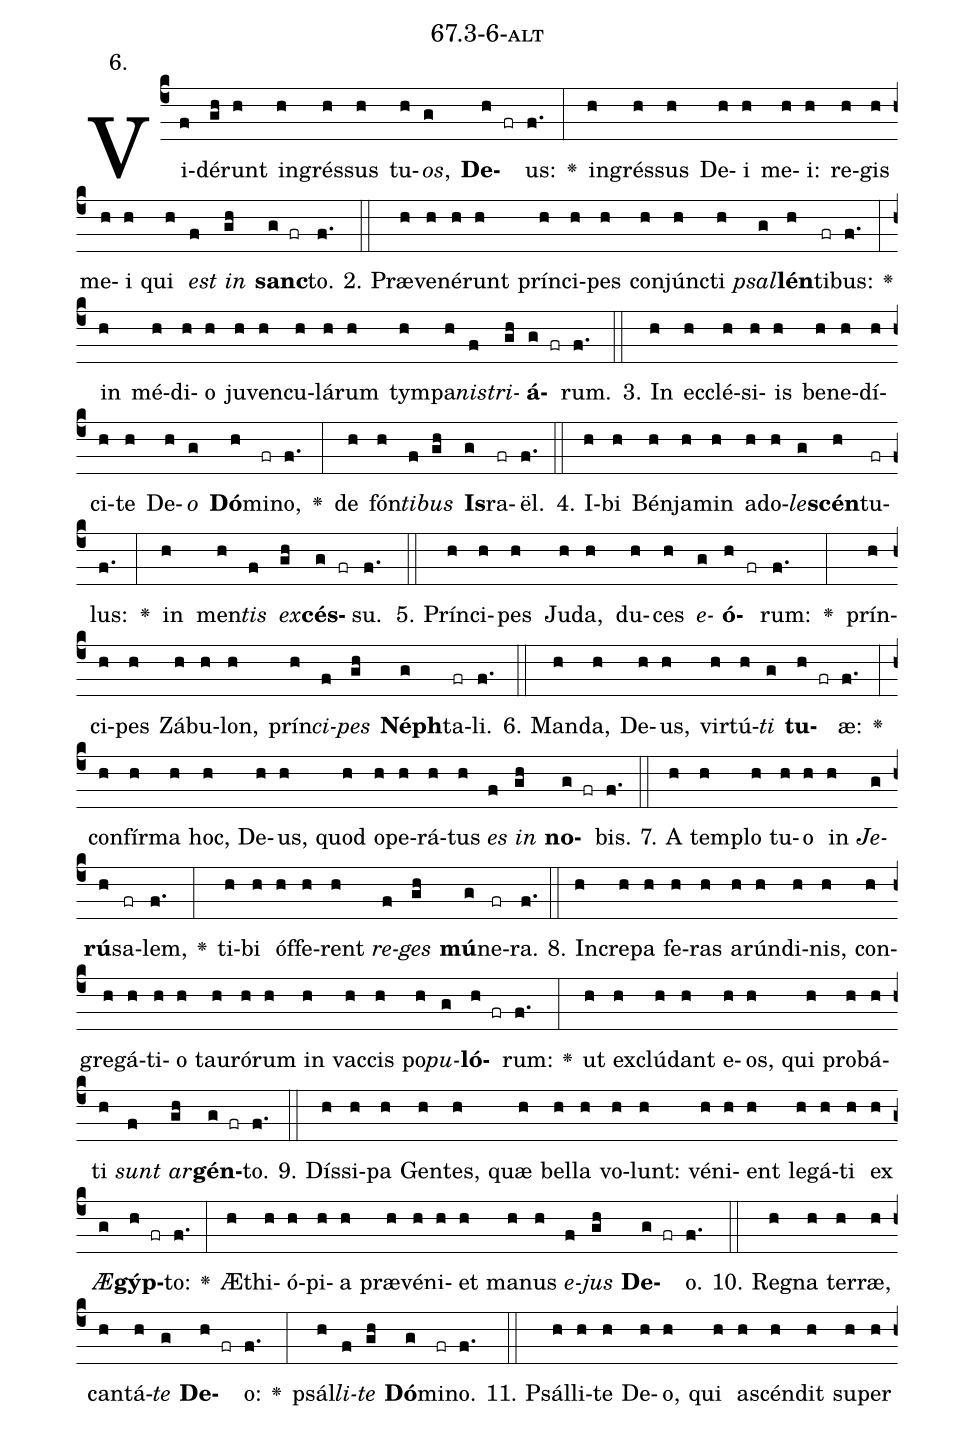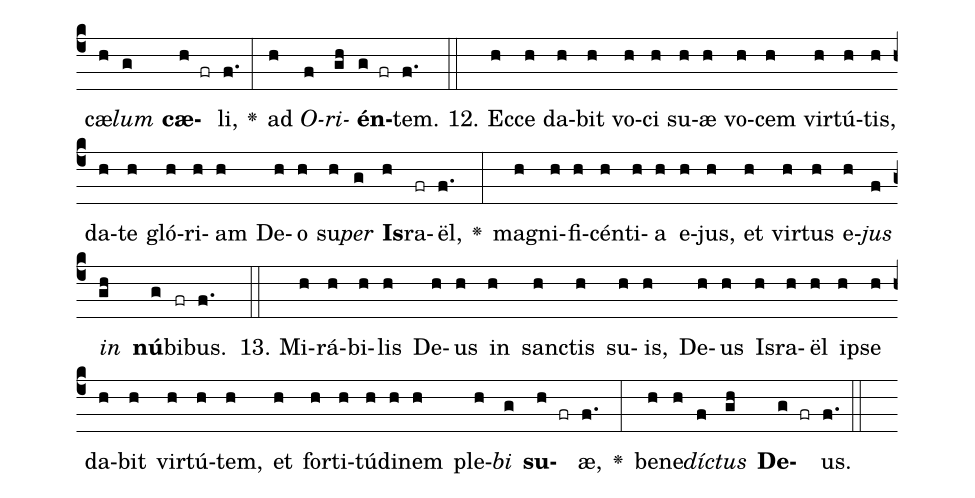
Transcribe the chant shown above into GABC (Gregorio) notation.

name: 67.3-6-alt;
annotation: 6.;
%%
(c4)Vi(f)dé(gh)runt(h) in(h)grés(h)sus(h) tu(h)<i>os</i>,(g) <b>De</b>(h fr)us:(f.) <v>\greheightstar</v>(:) in(h)grés(h)sus(h) De(h)i(h) me(h)i:(h) re(h)gis(h) me(h)i(h) qui(h) <i>est</i>(f) <i>in</i>(gh) <b>sanc</b>(g fr)to.(f.) (::)
2. Præ(h)ve(h)né(h)runt(h) prín(h)ci(h)pes(h) con(h)júnc(h)ti(h) <i>psal</i>(g)<b>lén</b>(h)ti(fr)bus:(f.) <v>\greheightstar</v>(:) in(h) mé(h)di(h)o(h) ju(h)ven(h)cu(h)lá(h)rum(h) tym(h)pa(h)<i>nis</i>(f)<i>tri</i>(gh)<b>á</b>(g fr)rum.(f.) (::)
3. In(h) ec(h)clé(h)si(h)is(h) be(h)ne(h)dí(h)ci(h)te(h) De(h)<i>o</i>(g) <b>Dó</b>(h)mi(fr)no,(f.) <v>\greheightstar</v>(:) de(h) fón(h)<i>ti</i>(f)<i>bus</i>(gh) <b>Is</b>(g)ra(fr)ël.(f.) (::)
4. I(h)bi(h) Bén(h)ja(h)min(h) ad(h)o(h)<i>le</i>(g)<b>scén</b>(h)tu(fr)lus:(f.) <v>\greheightstar</v>(:) in(h) men(h)<i>tis</i>(f) <i>ex</i>(gh)<b>cés</b>(g fr)su.(f.) (::)
5. Prín(h)ci(h)pes(h) Ju(h)da,(h) du(h)ces(h) <i>e</i>(g)<b>ó</b>(h fr)rum:(f.) <v>\greheightstar</v>(:) prín(h)ci(h)pes(h) Zá(h)bu(h)lon,(h) prín(h)<i>ci</i>(f)<i>pes</i>(gh) <b>Néph</b>(g)ta(fr)li.(f.) (::)
6. Man(h)da,(h) De(h)us,(h) vir(h)tú(h)<i>ti</i>(g) <b>tu</b>(h fr)æ:(f.) <v>\greheightstar</v>(:) con(h)fír(h)ma(h) hoc,(h) De(h)us,(h) quod(h) o(h)pe(h)rá(h)tus(h) <i>es</i>(f) <i>in</i>(gh) <b>no</b>(g fr)bis.(f.) (::)
7. A(h) tem(h)plo(h) tu(h)o(h) in(h) <i>Je</i>(g)<b>rú</b>(h)sa(fr)lem,(f.) <v>\greheightstar</v>(:) ti(h)bi(h) óf(h)fe(h)rent(h) <i>re</i>(f)<i>ges</i>(gh) <b>mú</b>(g)ne(fr)ra.(f.) (::)
8. In(h)cre(h)pa(h) fe(h)ras(h) a(h)rún(h)di(h)nis,(h) con(h)gre(h)gá(h)ti(h)o(h) tau(h)ró(h)rum(h) in(h) vac(h)cis(h) po(h)<i>pu</i>(g)<b>ló</b>(h fr)rum:(f.) <v>\greheightstar</v>(:) ut(h) ex(h)clú(h)dant(h) e(h)os,(h) qui(h) pro(h)bá(h)ti(h) <i>sunt</i>(f) <i>ar</i>(gh)<b>gén</b>(g fr)to.(f.) (::)
9. Dís(h)si(h)pa(h) Gen(h)tes,(h) quæ(h) bel(h)la(h) vo(h)lunt:(h) vé(h)ni(h)ent(h) le(h)gá(h)ti(h) ex(h) <i>Æ</i>(g)<b>gýp</b>(h fr)to:(f.) <v>\greheightstar</v>(:) Æ(h)thi(h)ó(h)pi(h)a(h) præ(h)vé(h)ni(h)et(h) ma(h)nus(h) <i>e</i>(f)<i>jus</i>(gh) <b>De</b>(g fr)o.(f.) (::)
10. Re(h)gna(h) ter(h)ræ,(h) can(h)tá(h)<i>te</i>(g) <b>De</b>(h fr)o:(f.) <v>\greheightstar</v>(:) psál(h)<i>li</i>(f)<i>te</i>(gh) <b>Dó</b>(g)mi(fr)no.(f.) (::)
11. Psál(h)li(h)te(h) De(h)o,(h) qui(h) a(h)scén(h)dit(h) su(h)per(h) cæ(h)<i>lum</i>(g) <b>cæ</b>(h fr)li,(f.) <v>\greheightstar</v>(:) ad(h) <i>O</i>(f)<i>ri</i>(gh)<b>én</b>(g fr)tem.(f.) (::)
12. Ec(h)ce(h) da(h)bit(h) vo(h)ci(h) su(h)æ(h) vo(h)cem(h) vir(h)tú(h)tis,(h) da(h)te(h) gló(h)ri(h)am(h) De(h)o(h) su(h)<i>per</i>(g) <b>Is</b>(h)ra(fr)ël,(f.) <v>\greheightstar</v>(:) ma(h)gni(h)fi(h)cén(h)ti(h)a(h) e(h)jus,(h) et(h) vir(h)tus(h) e(h)<i>jus</i>(f) <i>in</i>(gh) <b>nú</b>(g)bi(fr)bus.(f.) (::)
13. Mi(h)rá(h)bi(h)lis(h) De(h)us(h) in(h) sanc(h)tis(h) su(h)is,(h) De(h)us(h) Is(h)ra(h)ël(h) ip(h)se(h) da(h)bit(h) vir(h)tú(h)tem,(h) et(h) for(h)ti(h)tú(h)di(h)nem(h) ple(h)<i>bi</i>(g) <b>su</b>(h fr)æ,(f.) <v>\greheightstar</v>(:) be(h)ne(h)<i>díc</i>(f)<i>tus</i>(gh) <b>De</b>(g fr)us.(f.) (::)
